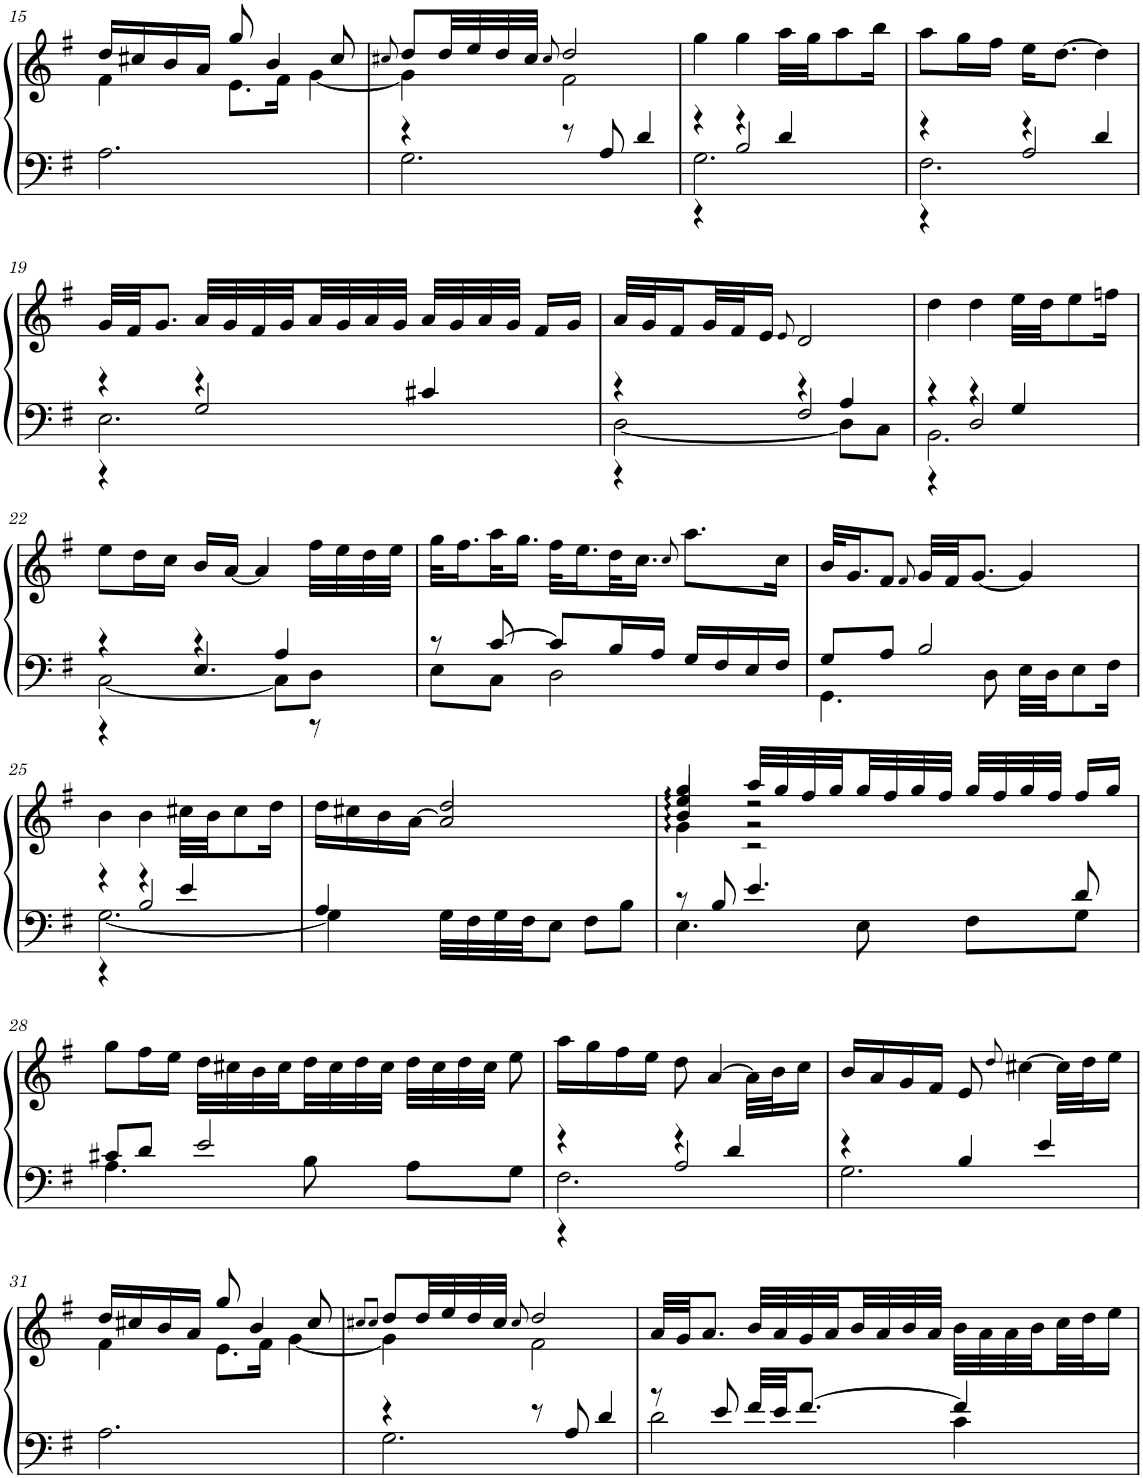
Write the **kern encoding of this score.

**kern	**kern
*part1	*part1
*staff2	*staff1
*I"Harp	*
*I'Hp	*
!!LO:PB:g=z
*clefF4	*clefG2
*k[f#]	*k[f#]
*M3/4	*M3/4
=15	=15
*	*^
2.A\	16dd/LL	4f#\
.	16cc#X/	.
.	16b/	.
.	16a/JJ	.
.	8gg/	8.e\L
.	4b/	.
.	.	16f#\Jk
.	.	[4g\
.	8cc#/	.
=16	=16	=16
.	8qcc#X/	.
*^	*	*
4r	2.G\	8dd/L	4g\]
.	.	32dd/LL	.
.	.	32ee/	.
.	.	32dd/	.
.	.	32cc#/JJJ	.
.	.	8qcc#/	.
8r	.	2dd/	2f#\
8A/	.	.	.
4d/	.	.	.
*	*	*v	*v
=17	=17	=17
*	*^	*
4r	2.G\	4r	4gg\
4r	.	2B/	4gg\
4d/	.	.	32aa\LLL
.	.	.	32gg\JJ
.	.	.	8aa\
.	.	.	16bb\Jk
=18	=18	=18	=18
4r	2.F#\	4r	8aa\L
.	.	.	16gg\L
.	.	.	16ff#\JJ
4r	.	2A/	16ee\KL
.	.	.	[8.dd\J
4d/	.	.	4dd\]
!!LO:LB:g=z
=19	=19	=19	=19
4r	2.E\	4r	32g/LLL
.	.	.	32f#/JJ
.	.	.	8.g/J
4r	.	2G/	32a/LLL
.	.	.	32g/
.	.	.	32f#/
.	.	.	32g/
.	.	.	32a/
.	.	.	32g/
.	.	.	32a/
.	.	.	32g/JJJ
4c#X/	.	.	32a/LLL
.	.	.	32g/
.	.	.	32a/
.	.	.	32g/JJJ
.	.	.	16f#/LL
.	.	.	16g/JJ
=20	=20	=20	=20
4r	[2D\	4r	32a/LLL
.	.	.	32g/J
.	.	.	16f#/
.	.	.	32g/L
.	.	.	32f#/J
.	.	.	16e/JJ
.	.	.	8qe/
4r	.	2F#/	2d/
4A/	8D\L]	.	.
.	8C\J	.	.
=21	=21	=21	=21
4r	2.BB\	4r	4dd\
4r	.	2D/	4dd\
4G/	.	.	32ee\LLL
.	.	.	32dd\JJ
.	.	.	8ee\
.	.	.	16ffn\Jk
!!LO:LB:g=z
=22	=22	=22	=22
4r	[2C\	4r	8ee\L
.	.	.	16dd\L
.	.	.	16cc\JJ
4r	.	4.E/	16b/LL
.	.	.	[16a/JJ
.	.	.	4a/]
4A/	8C\L]	.	.
.	8D\J	8r	32ff#\LLL
.	.	.	32ee\
.	.	.	32dd\
.	.	.	32ee\JJJ
*	*v	*v	*
=23	=23	=23
8r	8E\L	32gg\KLL
.	.	16.ff#\
[8c/	8C\J	32aa\K
.	.	16.gg\JJ
8c/L]	2D\	32ff#\KLL
.	.	16.ee\
16B/L	.	32dd\K
.	.	16.cc\JJ
16A/JJ	.	.
.	.	8qcc/
16G/LL	.	8.aa\L
16F#/	.	.
16E/	.	.
16F#/JJ	.	16cc\Jk
=24	=24	=24
8G/L	4.GG\	32b/KLL
.	.	16.g/J
8A/J	.	8f#/J
.	.	8qf#/
2B/	.	32g/LLL
.	.	32f#/JJ
.	.	[8.g/J
.	8D\	.
.	32E\LLL	4g/]
.	32D\JJ	.
.	8E\	.
.	16F#\Jk	.
!!LO:LB:g=z
=25	=25	=25
*	*^	*
4r	[2.G\	4r	4b\
4r	.	2B/	4b\
4e/	.	.	32cc#X\LLL
.	.	.	32b\JJ
.	.	.	8cc#\
.	.	.	16dd\Jk
*	*v	*v	*
=26	=26	=26
*	*	*^
4A/	4G\]	16dd\LL	4ryy
.	.	16cc#X\	.
.	.	16b\	.
.	.	[16a\JJ	.
2ryy	32G\LLL	2a/]	2dd/
.	32F#\	.	.
.	32G\	.	.
.	32F#\JJ	.	.
.	8E\J	.	.
.	8F#\L	.	.
.	8B\J	.	.
=27	=27	=27	=27
*	*	*^	*^
8r	4.E\	4gg/	4g\	4ee/	4b/
8B/	.	.	.	.	.
4.e/	.	32aa/LLL	2r	2r	2r
.	.	32gg/	.	.	.
.	.	32ff#/	.	.	.
.	.	32gg/	.	.	.
.	8E\	32gg/	.	.	.
.	.	32ff#/	.	.	.
.	.	32gg/	.	.	.
.	.	32ff#/JJJ	.	.	.
.	8F#\L	32gg/LLL	.	.	.
.	.	32ff#/	.	.	.
.	.	32gg/	.	.	.
.	.	32ff#/JJJ	.	.	.
8d/	8G\J	16ff#/LL	.	.	.
.	.	16gg/JJ	.	.	.
*	*	*v	*v	*v	*v
!!LO:LB:g=z
=28	=28	=28
8c#X/L	4.A\	8gg\L
8d/J	.	16ff#\L
.	.	16ee\JJ
2e/	.	32dd\LLL
.	.	32cc#X\
.	.	32b\
.	.	32cc#\
.	8B\	32dd\
.	.	32cc#\
.	.	32dd\
.	.	32cc#\JJJ
.	8A\L	32dd\LLL
.	.	32cc#\
.	.	32dd\
.	.	32cc#\JJJ
.	8G\J	8ee\
=29	=29	=29
*	*^	*
4r	2.F#\	4r	16aa\LL
.	.	.	16gg\
.	.	.	16ff#\
.	.	.	16ee\JJ
4r	.	2A/	8dd\
.	.	.	[4a/
4d/	.	.	.
.	.	.	32a\LLL]
.	.	.	32b\J
.	.	.	16cc\JJ
*	*v	*v	*
=30	=30	=30
4r	2.G\	16b/LL
.	.	16a/
.	.	16g/
.	.	16f#/JJ
4B/	.	8e/
.	.	8qdd/
.	.	[4cc#X\
4e/	.	.
.	.	32cc#\LLL]
.	.	32dd\J
.	.	16ee\JJ
*v	*v	*
!!LO:LB:g=z
=31	=31
*	*^
2.A\	16dd/LL	4f#\
.	16cc#X/	.
.	16b/	.
.	16a/JJ	.
.	8gg/	8.e\L
.	4b/	.
.	.	16f#\Jk
.	.	[4g\
.	8cc#/	.
=32	=32	=32
.	8qcc#X/L	.
.	8qcc#/J	.
*^	*	*
4r	2.G\	8dd/L	4g\]
.	.	32dd/LL	.
.	.	32ee/	.
.	.	32dd/	.
.	.	32cc#/JJJ	.
.	.	8qcc#/	.
8r	.	2dd/	2f#\
8A/	.	.	.
4d/	.	.	.
*	*	*v	*v
=33	=33	=33
8r	2d\	32a/LLL
.	.	32g/JJ
.	.	8.a/J
8e/	.	.
32f#/LLL	.	32b/LLL
32e/JJ	.	32a/
[8.f#/J	.	32g/
.	.	32a/
.	.	32b/
.	.	32a/
.	.	32b/
.	.	32a/JJJ
4f#/]	4c\	32b\LLL
.	.	32a\
.	.	32a\
.	.	32b\
.	.	32cc\
.	.	32dd\J
.	.	16ee\JJ
*v	*v	*
=	=
*-	*-
